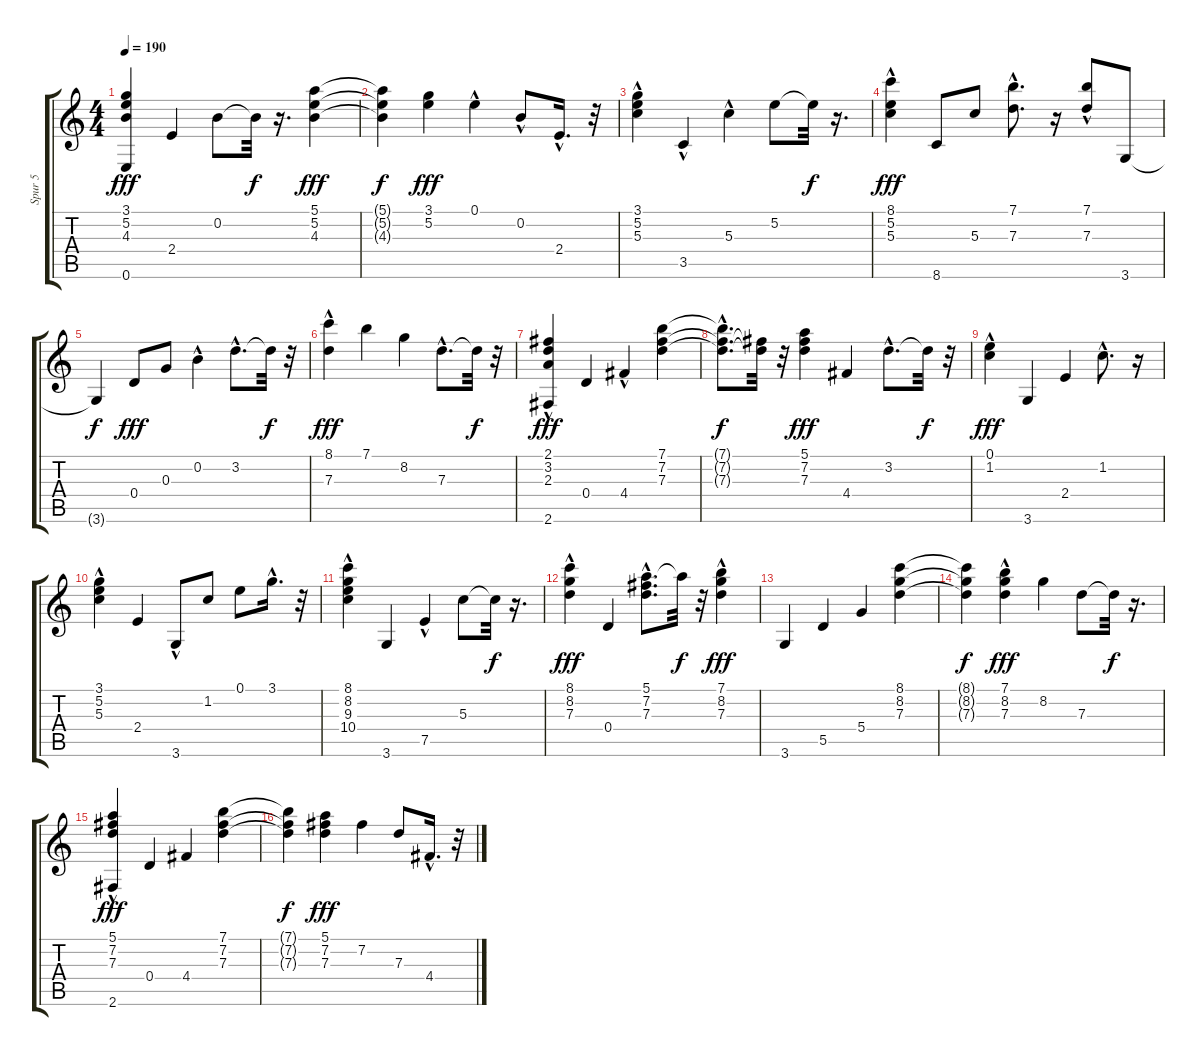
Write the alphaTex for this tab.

\track ("Spur 5" "Spur 5") {instrument acousticguitarsteel}
\staff {score tabs}
\tuning (E4 B3 G3 D3 A2 E2) {hide}
\ts (4 4)
\tempo 190
\clef g2
\ks c
(3.1 5.2 4.3 0.6).4{dy fff} 2.4.4 0.2.8 0.2{t}.32{dy f} r.16{d} (5.1 5.2 4.3).4{dy fff} |
(5.1{t} 5.2{t} 4.3{t}).4{dy f} (3.1 5.2).4{dy fff} 0.1{hac}.4 0.2{hac}.8 2.4{hac}.16{d} r.32 |
(3.1{hac} 5.2 5.3).4 3.5{hac}.4 5.3{hac}.4 5.2.8 5.2{t}.32{dy f} r.16{d} |
(8.1{hac} 5.2{hac} 5.3).4{dy fff} 8.6.8 5.3.8 (7.1{hac} 7.3{hac}).8{d} r.16 (7.1 7.3{hac}).8 3.6.8 |
3.6{t}.4{dy f} 0.4.8{dy fff} 0.3.8 0.2{hac}.4 3.2{hac}.8{d} 3.2{t}.32{dy f} r.32 |
(8.1{hac} 7.3).4{dy fff} 7.1.4 8.2.4 7.3{hac}.8{d} 7.3{t}.32{dy f} r.32 |
(2.1 3.2 2.3{hac} 2.6).4{dy fff} 0.4.4 4.4{hac}.4 (7.1 7.2 7.3).4 |
(7.1{t} 7.2{hac t} 7.3{hac t}).8{d dy f} (7.2{t} 7.3{t}).32 r.32 (5.1 7.2 7.3).4{dy fff} 4.4.4 3.2{hac}.8{d} 3.2{t}.32{dy f} r.32 |
(0.1{hac} 1.2).4{dy fff} 3.6.4 2.4.4 1.2{hac}.8{d} r.16 |
(3.1{hac} 5.2 5.3).4 2.4.4 3.6{hac}.8 1.2.8 0.1.8 3.1{hac}.16{d} r.32 |
(8.1{hac} 8.2{hac} 9.3{hac} 10.4).4 3.6.4 7.5{hac}.4 5.3.8 5.3{t}.32{dy f} r.16{d} |
(8.1{hac} 8.2{hac} 7.3).4{dy fff} 0.4.4 (5.1{hac} 7.2{hac} 7.3).8{d} 5.1{t}.32{dy f} r.32 (7.1{hac} 8.2{hac} 7.3{hac}).4{dy fff} |
3.6.4 5.5.4 5.4.4 (8.1 8.2 7.3).4 |
(8.1{t} 8.2{t} 7.3{t}).4{dy f} (7.1 8.2{hac} 7.3{hac}).4{dy fff} 8.2.4 7.3.8 7.3{t}.32{dy f} r.16{d} |
(5.1{hac} 7.2 7.3 2.6).4{dy fff} 0.4.4 4.4.4 (7.1 7.2 7.3).4 |
(7.1{t} 7.2{t} 7.3{t}).4{dy f} (5.1 7.2 7.3).4{dy fff} 7.2.4 7.3.8 4.4{hac}.16{d} r.32
